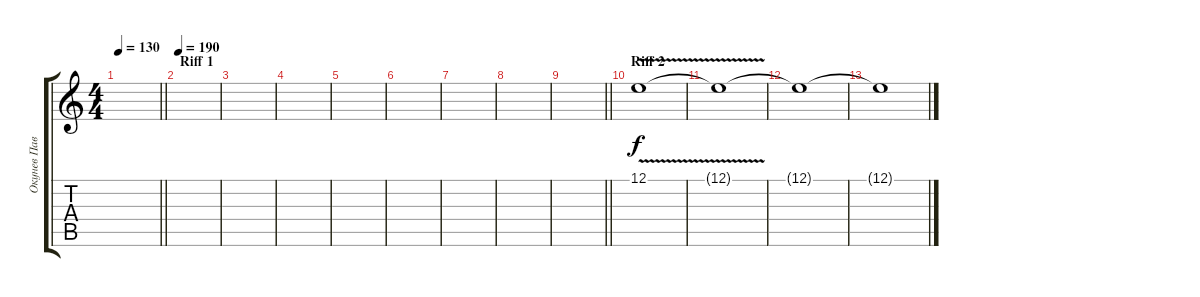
\track ("Окунев Павел" "Окунев Пав") {instrument altosax}
\staff {score tabs}
\tuning (E4 B3 G3 D3 A2 E2) {hide}
\ts (4 4)
\tempo 130
\clef g2
\barLineRight lightlight
\ks c
|
\section ("" "Riff 1")
\tempo 190
|
|
|
|
|
|
|
\barLineRight lightlight
|
\section ("" "Riff 2")
12.1{v}.1 |
12.1{t}.1 |
12.1{t}.1 |
12.1{t}.1
